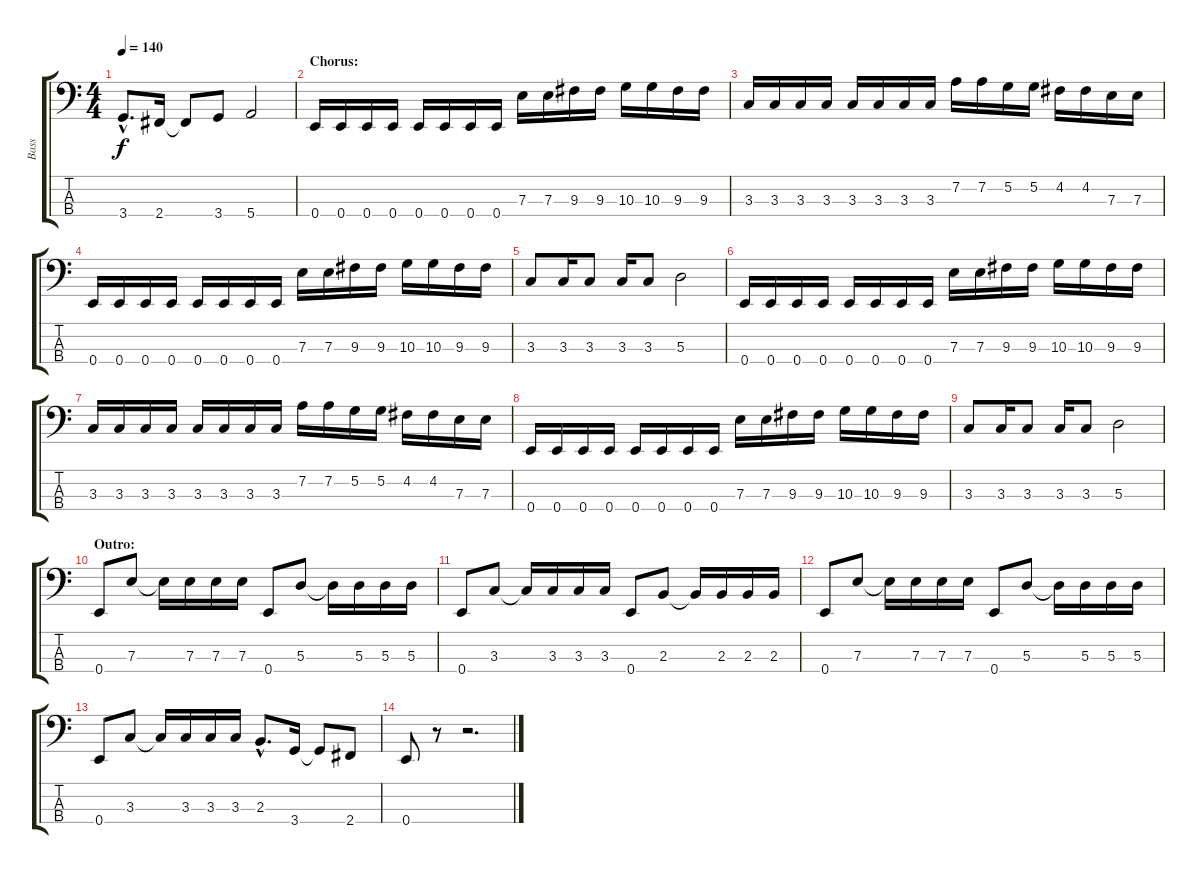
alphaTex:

\track ("Bass" "Bass") {instrument electricbasspick}
\staff {score tabs}
\tuning (G2 D2 A1 E1) {hide}
\ts (4 4)
\tempo 140
\clef f4
\ks c
3.4{hac}.8{d dy f} 2.4.16 2.4{t}.8 3.4.8 5.4.2 |
\section ("" "Chorus:")
0.4.16 0.4.16 0.4.16 0.4.16 0.4.16 0.4.16 0.4.16 0.4.16 7.3.16 7.3.16 9.3.16 9.3.16 10.3.16 10.3.16 9.3.16 9.3.16 |
3.3.16 3.3.16 3.3.16 3.3.16 3.3.16 3.3.16 3.3.16 3.3.16 7.2.16 7.2.16 5.2.16 5.2.16 4.2.16 4.2.16 7.3.16 7.3.16 |
0.4.16 0.4.16 0.4.16 0.4.16 0.4.16 0.4.16 0.4.16 0.4.16 7.3.16 7.3.16 9.3.16 9.3.16 10.3.16 10.3.16 9.3.16 9.3.16 |
3.3.8 3.3.16 3.3.8 3.3.16 3.3.8 5.3.2 |
0.4.16 0.4.16 0.4.16 0.4.16 0.4.16 0.4.16 0.4.16 0.4.16 7.3.16 7.3.16 9.3.16 9.3.16 10.3.16 10.3.16 9.3.16 9.3.16 |
3.3.16 3.3.16 3.3.16 3.3.16 3.3.16 3.3.16 3.3.16 3.3.16 7.2.16 7.2.16 5.2.16 5.2.16 4.2.16 4.2.16 7.3.16 7.3.16 |
0.4.16 0.4.16 0.4.16 0.4.16 0.4.16 0.4.16 0.4.16 0.4.16 7.3.16 7.3.16 9.3.16 9.3.16 10.3.16 10.3.16 9.3.16 9.3.16 |
3.3.8 3.3.16 3.3.8 3.3.16 3.3.8 5.3.2 |
\section ("" "Outro:")
0.4.8 7.3.8 7.3{t}.16 7.3.16 7.3.16 7.3.16 0.4.8 5.3.8 5.3{t}.16 5.3.16 5.3.16 5.3.16 |
0.4.8 3.3.8 3.3{t}.16 3.3.16 3.3.16 3.3.16 0.4.8 2.3.8 2.3{t}.16 2.3.16 2.3.16 2.3.16 |
0.4.8 7.3.8 7.3{t}.16 7.3.16 7.3.16 7.3.16 0.4.8 5.3.8 5.3{t}.16 5.3.16 5.3.16 5.3.16 |
0.4.8 3.3.8 3.3{t}.16 3.3.16 3.3.16 3.3.16 2.3{hac}.8{d} 3.4.16 3.4{t}.8 2.4.8 |
0.4.8 r.8 r.2{d}
